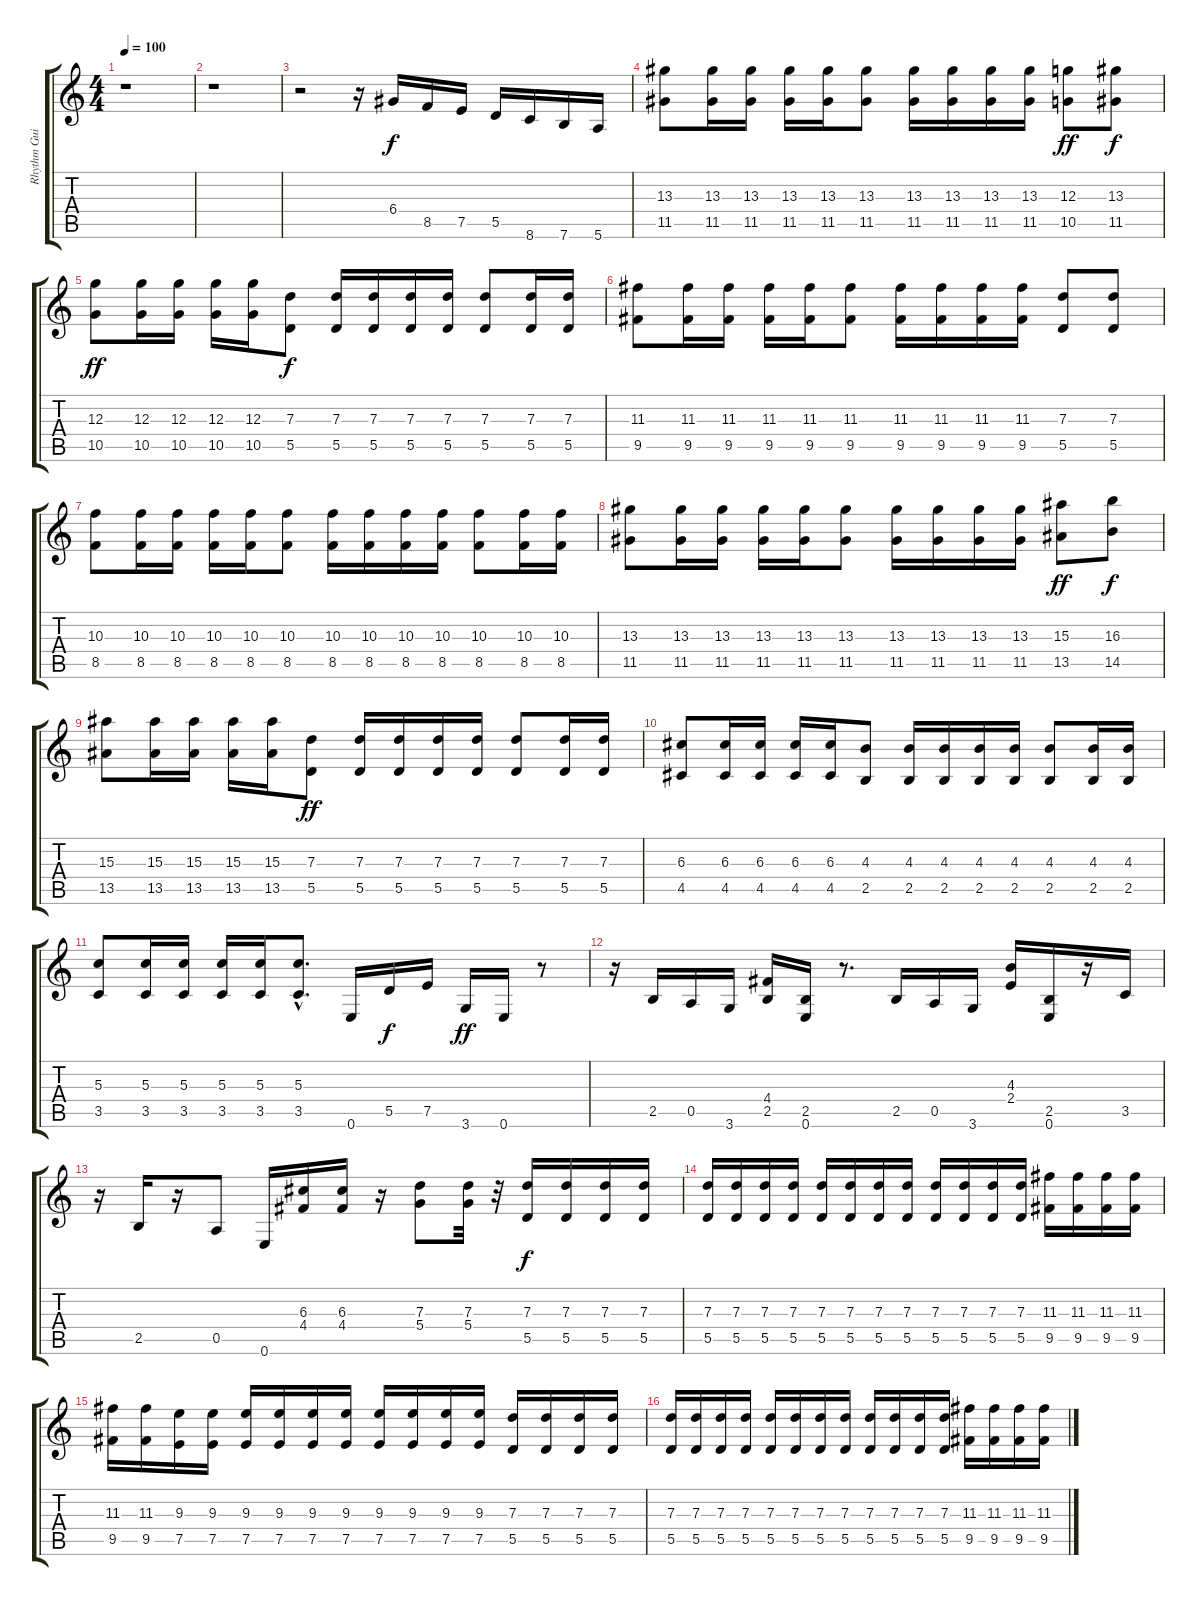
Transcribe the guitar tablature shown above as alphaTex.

\track ("Rhythm Guitar II" "Rhythm Gui") {instrument distortionguitar}
\staff {score tabs}
\tuning (E4 B3 G3 D3 A2 E2) {hide}
\ts (4 4)
\tempo 100
\clef g2
\ks c
r.1{dy ff} |
r.1 |
r.2 r.16 6.4.16{dy f} 8.5.16 7.5.16 5.5.16 8.6.16 7.6.16 5.6.16 |
(13.3 11.5).8 (13.3 11.5).16 (13.3 11.5).16 (13.3 11.5).16 (13.3 11.5).16 (13.3 11.5).8 (13.3 11.5).16 (13.3 11.5).16 (13.3 11.5).16 (13.3 11.5).16 (12.3 10.5).8{dy ff} (13.3 11.5).8{dy f} |
(12.3 10.5).8{dy ff} (12.3 10.5).16 (12.3 10.5).16 (12.3 10.5).16 (12.3 10.5).16 (7.3 5.5).8{dy f} (7.3 5.5).16 (7.3 5.5).16 (7.3 5.5).16 (7.3 5.5).16 (7.3 5.5).8 (7.3 5.5).16 (7.3 5.5).16 |
(11.3 9.5).8 (11.3 9.5).16 (11.3 9.5).16 (11.3 9.5).16 (11.3 9.5).16 (11.3 9.5).8 (11.3 9.5).16 (11.3 9.5).16 (11.3 9.5).16 (11.3 9.5).16 (7.3 5.5).8 (7.3 5.5).8 |
(10.3 8.5).8 (10.3 8.5).16 (10.3 8.5).16 (10.3 8.5).16 (10.3 8.5).16 (10.3 8.5).8 (10.3 8.5).16 (10.3 8.5).16 (10.3 8.5).16 (10.3 8.5).16 (10.3 8.5).8 (10.3 8.5).16 (10.3 8.5).16 |
(13.3 11.5).8 (13.3 11.5).16 (13.3 11.5).16 (13.3 11.5).16 (13.3 11.5).16 (13.3 11.5).8 (13.3 11.5).16 (13.3 11.5).16 (13.3 11.5).16 (13.3 11.5).16 (15.3 13.5).8{dy ff} (16.3 14.5).8{dy f} |
(15.3 13.5).8 (15.3 13.5).16 (15.3 13.5).16 (15.3 13.5).16 (15.3 13.5).16 (7.3 5.5).8{dy ff} (7.3 5.5).16 (7.3 5.5).16 (7.3 5.5).16 (7.3 5.5).16 (7.3 5.5).8 (7.3 5.5).16 (7.3 5.5).16 |
(6.3 4.5).8 (6.3 4.5).16 (6.3 4.5).16 (6.3 4.5).16 (6.3 4.5).16 (4.3 2.5).8 (4.3 2.5).16 (4.3 2.5).16 (4.3 2.5).16 (4.3 2.5).16 (4.3 2.5).8 (4.3 2.5).16 (4.3 2.5).16 |
(5.3 3.5).8 (5.3 3.5).16 (5.3 3.5).16 (5.3 3.5).16 (5.3 3.5).16 (5.3{hac} 3.5{hac}).8{d} 0.6.16 5.5.16{dy f} 7.5.16 3.6.16{dy ff} 0.6.16 r.8 |
r.16 2.5.16 0.5.16 3.6.16 (4.4 2.5).16 (2.5 0.6).16 r.8{d} 2.5.16 0.5.16 3.6.16 (4.3 2.4).16 (2.5 0.6).16 r.16 3.5.16 |
r.16 2.5.16 r.16 0.5.8 0.6.16 (6.3 4.4).16 (6.3 4.4).16 r.16 (7.3 5.4).8 (7.3 5.4).32 r.32 (7.3 5.5).16{dy f} (7.3 5.5).16 (7.3 5.5).16 (7.3 5.5).16 |
(7.3 5.5).16 (7.3 5.5).16 (7.3 5.5).16 (7.3 5.5).16 (7.3 5.5).16 (7.3 5.5).16 (7.3 5.5).16 (7.3 5.5).16 (7.3 5.5).16 (7.3 5.5).16 (7.3 5.5).16 (7.3 5.5).16 (11.3 9.5).16 (11.3 9.5).16 (11.3 9.5).16 (11.3 9.5).16 |
(11.3 9.5).16 (11.3 9.5).16 (9.3 7.5).16 (9.3 7.5).16 (9.3 7.5).16 (9.3 7.5).16 (9.3 7.5).16 (9.3 7.5).16 (9.3 7.5).16 (9.3 7.5).16 (9.3 7.5).16 (9.3 7.5).16 (7.3 5.5).16 (7.3 5.5).16 (7.3 5.5).16 (7.3 5.5).16 |
(7.3 5.5).16 (7.3 5.5).16 (7.3 5.5).16 (7.3 5.5).16 (7.3 5.5).16 (7.3 5.5).16 (7.3 5.5).16 (7.3 5.5).16 (7.3 5.5).16 (7.3 5.5).16 (7.3 5.5).16 (7.3 5.5).16 (11.3 9.5).16 (11.3 9.5).16 (11.3 9.5).16 (11.3 9.5).16
